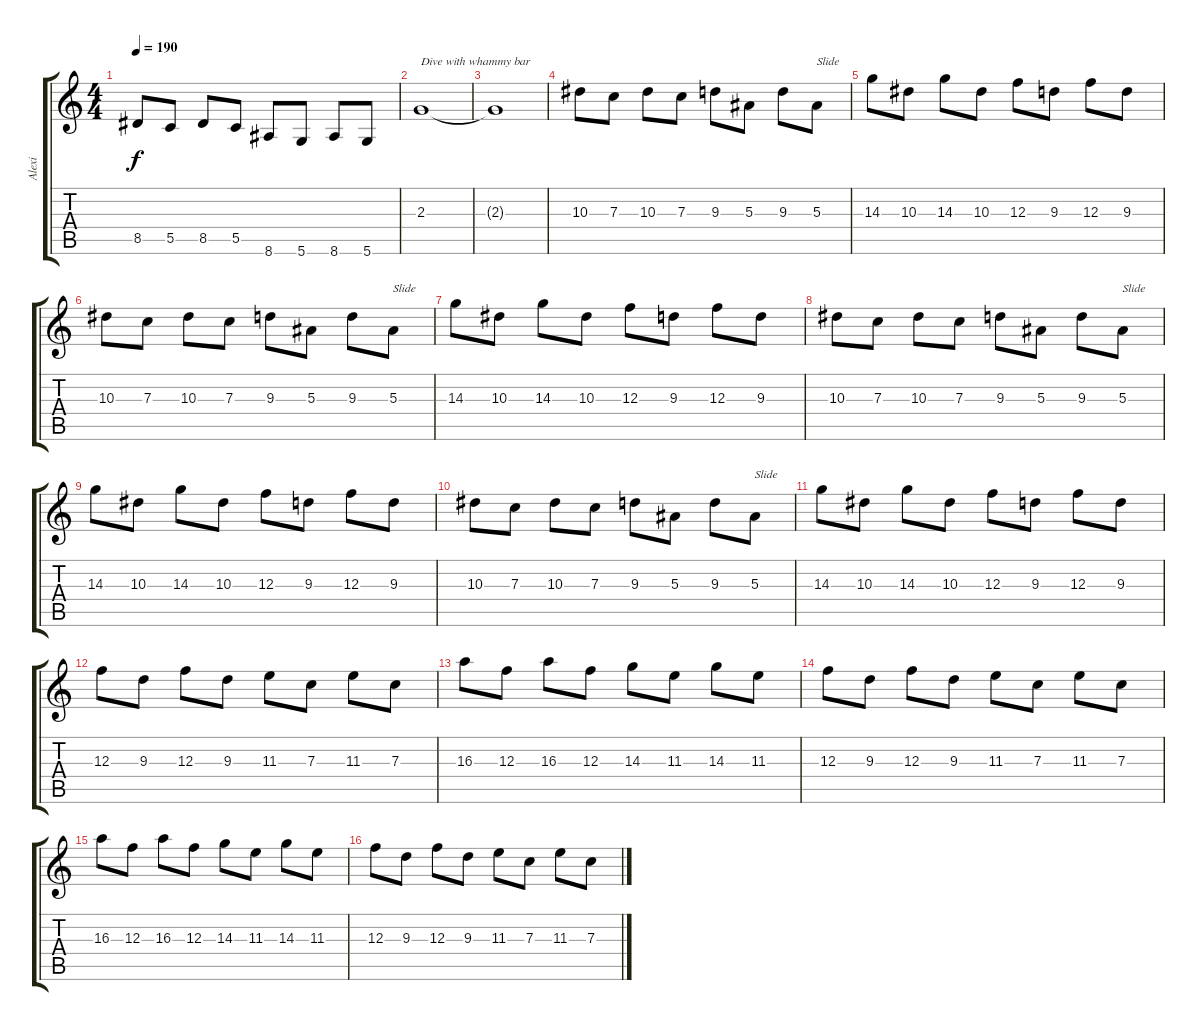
\track ("Alexi" "Alexi") {instrument overdrivenguitar}
\staff {score tabs}
\tuning (D4 A3 F3 C3 G2 D2) {hide}
\ts (4 4)
\tempo 190
\clef g2
\ks c
8.5.8{dy f} 5.5.8 8.5.8 5.5.8 8.6.8 5.6.8 8.6.8 5.6.8 |
2.3.1{txt "Dive with whammy bar"} |
2.3{t}.1 |
10.3.8 7.3.8 10.3.8 7.3.8 9.3.8 5.3.8 9.3.8 5.3.8{txt "Slide"} |
14.3.8 10.3.8 14.3.8 10.3.8 12.3.8 9.3.8 12.3.8 9.3.8 |
10.3.8 7.3.8 10.3.8 7.3.8 9.3.8 5.3.8 9.3.8 5.3.8{txt "Slide"} |
14.3.8 10.3.8 14.3.8 10.3.8 12.3.8 9.3.8 12.3.8 9.3.8 |
10.3.8 7.3.8 10.3.8 7.3.8 9.3.8 5.3.8 9.3.8 5.3.8{txt "Slide"} |
14.3.8 10.3.8 14.3.8 10.3.8 12.3.8 9.3.8 12.3.8 9.3.8 |
10.3.8 7.3.8 10.3.8 7.3.8 9.3.8 5.3.8 9.3.8 5.3.8{txt "Slide"} |
14.3.8 10.3.8 14.3.8 10.3.8 12.3.8 9.3.8 12.3.8 9.3.8 |
12.3.8 9.3.8 12.3.8 9.3.8 11.3.8 7.3.8 11.3.8 7.3.8 |
16.3.8 12.3.8 16.3.8 12.3.8 14.3.8 11.3.8 14.3.8 11.3.8 |
12.3.8 9.3.8 12.3.8 9.3.8 11.3.8 7.3.8 11.3.8 7.3.8 |
16.3.8 12.3.8 16.3.8 12.3.8 14.3.8 11.3.8 14.3.8 11.3.8 |
12.3.8 9.3.8 12.3.8 9.3.8 11.3.8 7.3.8 11.3.8 7.3.8
